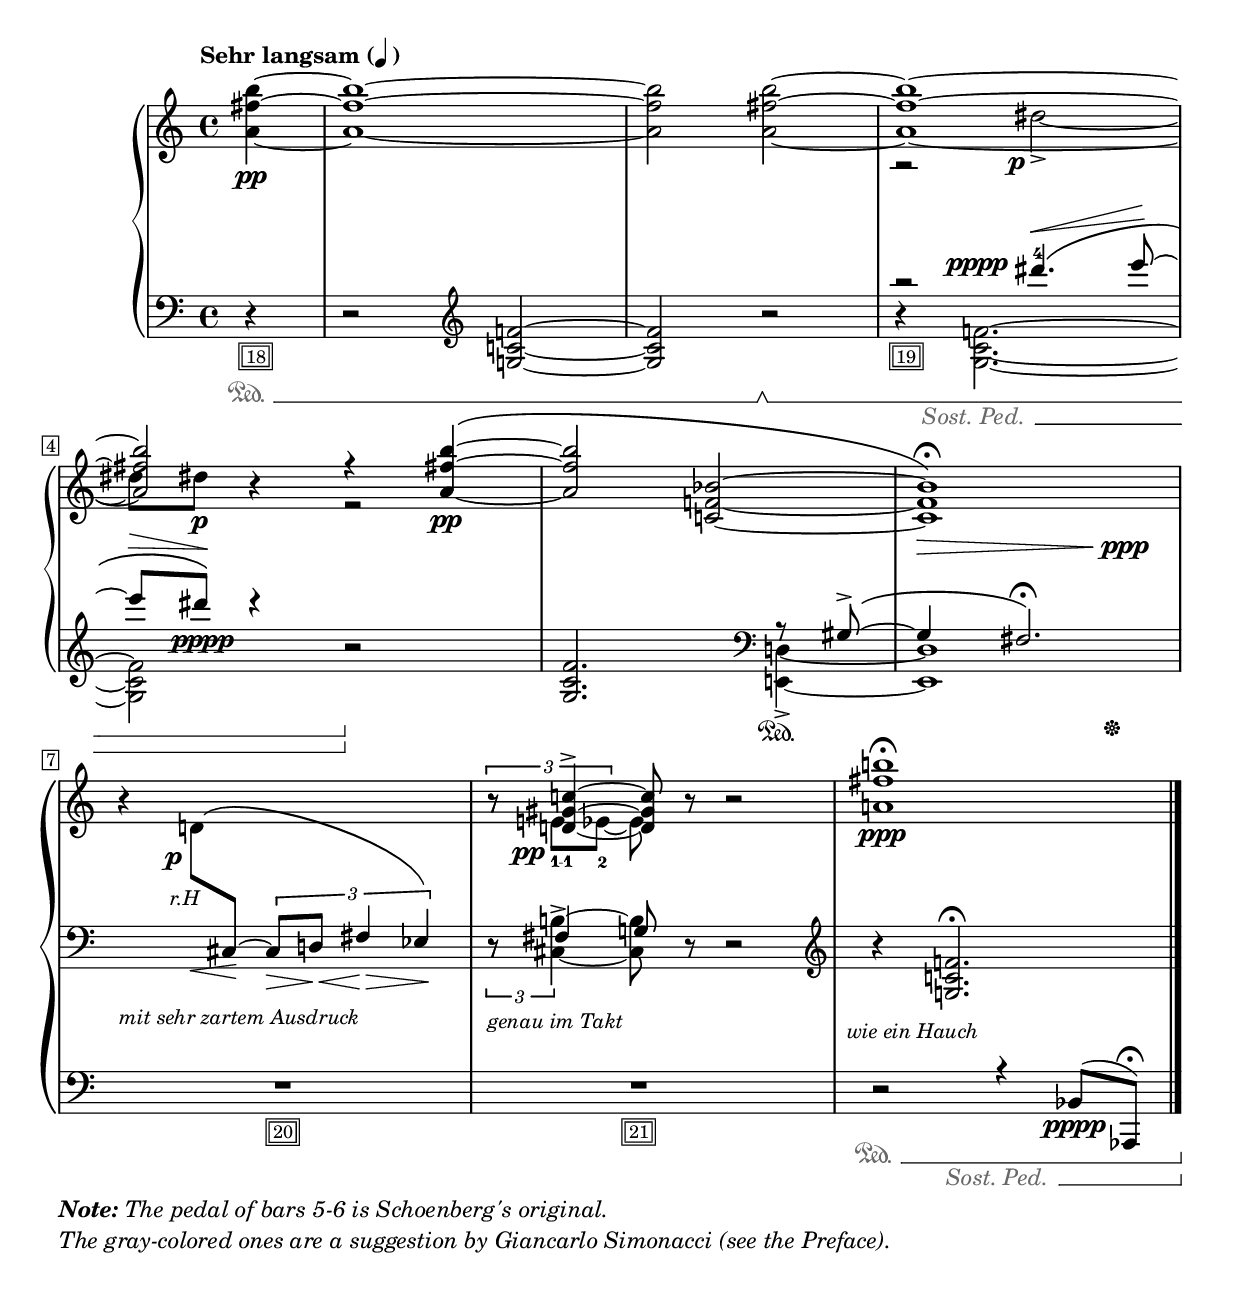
Global = {
  \key c \major
  \time 4/4
  \include "../global.ly"
}

bottom = \change Staff = "lower"
top = \change Staff = "upper"

grayTextColor = #(x11-color "dimgray")
lH = \markup { \small\italic "l.H" }
rH = \markup { \small\italic "r.H" }

Sopran = \context Voice = "one" \relative c'' {
  \voiceOne
  \override MultiMeasureRest.staff-position = #0
  \override Rest.staff-position = #0
  \stemDown\slurNeutral\tieNeutral
  \tempo \markup {
    \bold\concat { "Sehr langsam (" { \tiny\note {4} #1 } " )" }
  }
  \partial 4 <a fis' b>4~\pp
  %1
  | q1~
  | q2 q2~
  | q1~
  | \stemUp q2 f'4\rest
    \shape #'((( 0.5 . -1) (0 . 0) (0 . 0) (0 . -2))) PhrasingSlur
    q4~\(\pp
  %5
  | q2 <c,! f! bes>~
  | q1\)\fermata
    \break
  | r4 \stemDown
    \shape #'((( 0.5 . 0.2) (0 . 2.5) (0 . 6) (0 . 4.5))) PhrasingSlur
    \once\override Hairpin.rotation = #'(-1 -1 0)
    \once\override Staff.TextScript.extra-offset = #'(-2.2 . -2.5)
    d!8[_\markup {
      \dynamic p
    }_\<\(
    \bottom \stemUp
    \once\override Staff.TextScript.extra-offset = #'(-5 . 1.5)
    cis,^~\!^\rH] \tuplet 3/2 { cis\> d!\!_\< fis4\!\> ees\!\) }
    \top
  | \omit TupletBracket\omit TupletNumber
    \tuplet 3/2 { r8 <d'!~ gis^~ c!~>4^> } q8 r r2
  | <a'! fis' b!>1\ppp\fermata
  \fine
}

Alto = \context Voice = "two" \relative c' {
  \voiceTwo
  \override MultiMeasureRest.staff-position = #0
  \override Rest.staff-position = #0
  \stemDown\slurUp\tieDown
  \partial 4 s4
  %1
  | s1*2
  | a2\rest
     \once\override Staff.TextScript.extra-offset = #'(-2 . 1)
    dis'2~_>_\markup { \dynamic p }
  | %\once\override NoteColumn.force-hshift = #1.4
    dis8[ dis\p] r4 e,2\rest
  %5
  | s1*3
  | \tupletUp
    \tuplet 3/2 {
      r8 e!-\markup { \finger "1-1" }_\markup { \hspace #-3.5 \dynamic pp }[ ees~-2]
    }
    \once\override Stem.length = #7
    ees s s2
}

Tenor = \context Voice = "three" \relative c' {
  \voiceThree
  \override MultiMeasureRest.staff-position = #0
  \override Rest.staff-position = #0
  \phrasingSlurUp\tieUp
  \partial 4 s4
  %1
  | s1*2
  | a''2\rest
    \once\override Staff.TextScript.extra-offset = #'(-8 . -6)
    %\once\override PhrasingSlur.outside-staff-priority = #300
    \once\override Hairpin.rotation = #'(10 -1 0)
    dis4.-4^\<^\markup {
      \dynamic pppp
    }\( e8~\!
  | \override Hairpin.rotation = #'(-6 1 0)
    e8[^\>
    \once\override Staff.TextScript.extra-offset = #'(-2 . 4)
    dis]\!\)_\markup {
      \dynamic pppp
    } d4\rest s2
    \revert Hairpin.rotation
  %5
  | s2. a,,8\rest gis~^>\(
  | gis4 fis2.\fermata\)
  | s1
  | \omit TupletBracket\omit TupletNumber
    \tuplet 3/2 {
      \once\override Staff.TextScript.extra-offset = #'(0 . -1)
      r8_\markup {
        \small\italic "genau im Takt"
      }
      fis4
    }
    g8 s8 s2
}

Bass = \context Voice = "four" \relative c {
  \voiceFour
  \override MultiMeasureRest.staff-position = #0
  \override Rest.staff-position = #0
  \phrasingSlurNeutral\stemNeutral\slurNeutral\tieNeutral
  \set Staff.pedalSustainStyle = #'mixed
  \override Staff.SustainPedal.color = \grayTextColor
  \partial 4 r4\sustainOn_\markup \annotation {18}
  %1
  | r2 \clef treble <g'! c! f!>2~
  | q2 r\sustainOff\sustainOn
  | \override Staff.SostenutoPedal.color = \grayTextColor
    r4_\markup \annotation {19} \stemDown q2.~\sostenutoOn
    \break
  | q2 r2\sustainOff\sostenutoOff
    \set Staff.pedalSustainStyle = #'text
    \revert Staff.SostenutoPedal.color
    \revert Staff.SustainPedal.color
  %5
  | \stemUp q2. \clef bass \stemDown\tieDown <e,! d'!>4~_>\sustainOn
  | q1\tweak X-offset 18\tweak Y-offset -5\sustainOff
  | << {
  |   \once\override Staff.TextScript.extra-offset = #'(0 . -1.5)
      s1_\markup {
        \small\italic "mit sehr zartem Ausdruck"
      }
  |   \tuplet 3/2 { r8 <cis'_~ b'!^~>4^> } q8 r r2
  |   \clef treble
      r4 \stemUp
      <g'! c! f!>2.^\fermata
      \fine
    }
    \new Staff \with {
      alignBelowContext = "lower"
      \clef bass
      \omit Staff.TimeSignature
    } {
  |   R1_\markup \annotation {20}
  |   R1_\markup \annotation {21}
      \once\override Staff.TextScript.extra-offset = #'(-2.5 . 1.2)
  |   \set Staff.pedalSustainStyle = #'mixed
      \override Staff.SustainPedal.color = \grayTextColor
      r2\sustainOn^\markup {
        \small\italic "wie ein Hauch"
      }
      << {
        r4 bes,8\pppp[( aes,])\fermata
      } \\ {
        % workaround for printing a sostenuto pedal at the bass
        \override Staff.SostenutoPedal.color = \grayTextColor
        s4\sostenutoOn s
      } >>
      \fine
    }
    >>
}

centerDynamics = {
  \partial 4 s4
  %1
  | s1*5
  | s4\> s2 s4\!\ppp
}

\score {
  \new PianoStaff \with { connectArpeggios = ##t }
  <<
    \accidentalStyle Score.piano
    \context Staff = "upper" <<
      \set Staff.midiInstrument = #"acoustic grand"
      \Global
      \clef treble
      \Sopran
      \Alto
    >>
    \context Dynamics <<
      \Global \centerDynamics
    >>
    \context Staff = "lower" <<
      \set Staff.midiInstrument = #"acoustic grand"
      \Global
      \clef bass
      \Tenor
      \Bass
    >>
  >>
  \header {
    %composer = "Arnold Schönberg"
    %opus = "Op. 19"
    title = \markup {
      \fill-line {
        \center-column {
          \line { \abs-fontsize #20 "VI." }
        }
      }
    }
    subtitle = #f
  }
  \layout {
    \context {
      \PianoStaff
      % More space between staves in the same PianoStaff
      \override StaffGrouper.staff-staff-spacing.minimum-distance = 14
      %\override TextScript.font-shape = #'italic
    }
  }
  \midi {
    \tempo 4 = 100
  }
}

\markup {
  \column {
    \wordwrap \italic\small\abs-fontsize #11 {
      \bold "Note:"
      "The pedal of bars 5-6 is Schoenberg's original."
      "The gray-colored ones are a suggestion by Giancarlo Simonacci (see the Preface)."
    }
  }
}
